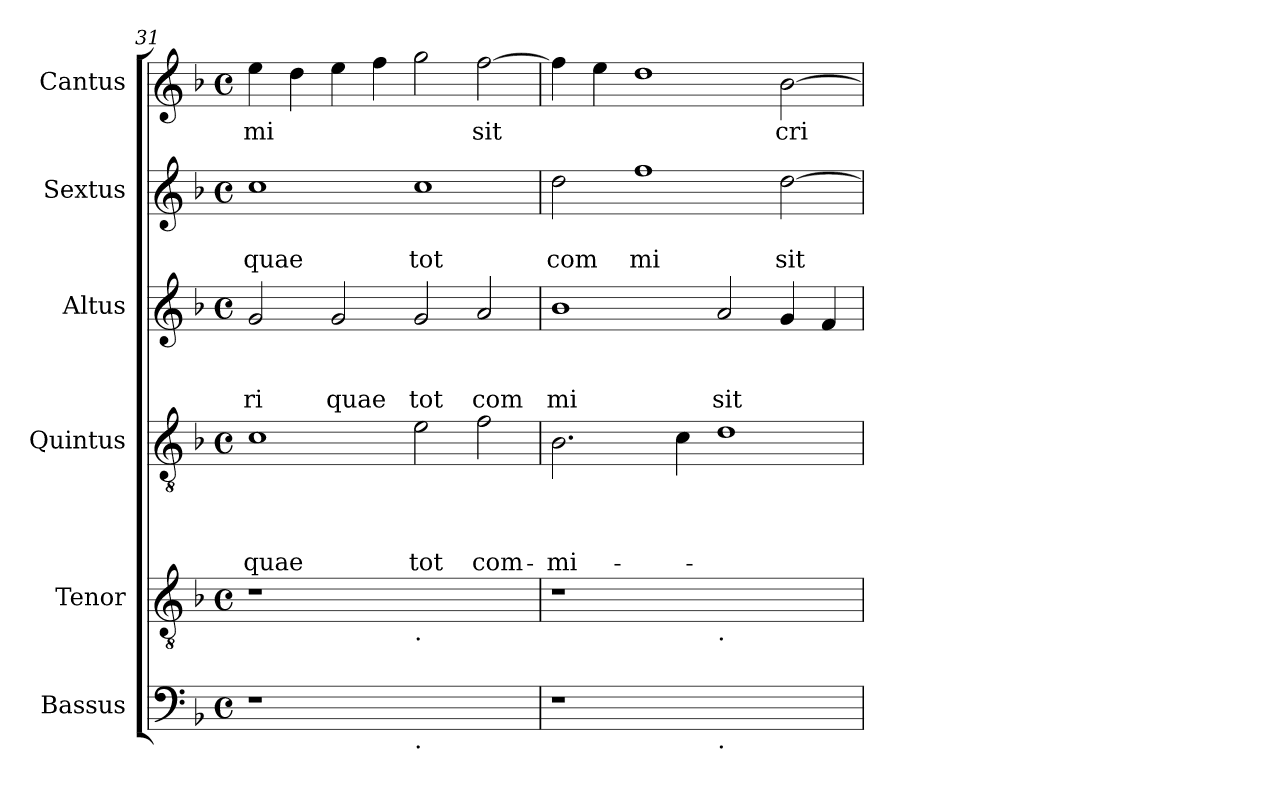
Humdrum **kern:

**kern	**kern	**kern	**text	**text	**text	**text	**kern	**text	**text	**text	**kern	**text	**text	**kern	**text
*part6	*part5	*part4	*part4	*part4	*part4	*part4	*part3	*part3	*part3	*part3	*part2	*part2	*part2	*part1	*part1
*staff6	*staff5	*staff4	*staff4	*staff4	*staff4	*staff4	*staff3	*staff3	*staff3	*staff3	*staff2	*staff2	*staff2	*staff1	*staff1
*I"Bassus	*I"Tenor	*I"Quintus	*	*	*	*	*I"Altus	*	*	*	*I"Sextus	*	*	*I"Cantus	*
*I'Bassus	*I'Tenor	*I'Quintus	*	*	*	*	*I'Altus	*	*	*	*I'Sextus	*	*	*I'Cantus	*
*clefF4	*clefGv2	*clefGv2	*	*	*	*	*clefG2	*	*	*	*clefG2	*	*	*clefG2	*
*k[b-]	*k[b-]	*k[b-]	*	*	*	*	*k[b-]	*	*	*	*k[b-]	*	*	*k[b-]	*
*F:	*F:	*F:	*	*	*	*	*F:	*	*	*	*F:	*	*	*F:	*
*M4/4	*M4/4	*M4/4	*	*	*	*	*M4/4	*	*	*	*M4/4	*	*	*M4/4	*
*met(c)	*met(c)	*met(c)	*	*	*	*	*met(c)	*	*	*	*met(c)	*	*	*met(c)	*
=31	=31	=31	=31	=31	=31	=31	=31	=31	=31	=31	=31	=31	=31	=31	=31
!	!	!	!	!	!	!LO:LY:b	!	!	!	!LO:LY:b	!	!	!LO:LY:b	!	!LO:LY:b
1r	1r	1c	.	.	.	quae	2g/	.	.	ri	1cc	.	quae	4ee\	mi
.	.	.	.	.	.	.	.	.	.	.	.	.	.	4dd\	.
!	!	!	!	!	!	!	!	!	!	!LO:LY:b	!	!	!	!	!
.	.	.	.	.	.	.	2g/	.	.	quae	.	.	.	4ee\	.
.	.	.	.	.	.	.	.	.	.	.	.	.	.	4ff\	.
!	!LO:TX:b:t=.	!	!	!	!	!	!	!	!	!	!	!	!	!	!
!LO:TX:b:t=.	!	!	!	!	!	!	!	!	!	!	!	!	!	!	!
!	!	!	!	!	!	!LO:LY:b	!	!	!	!LO:LY:b	!	!	!LO:LY:b	!	!
1ryy	1ryy	2e\	.	.	.	tot	2g/	.	.	tot	1cc	.	tot	2gg\	.
!	!	!	!	!	!	!LO:LY:b	!	!	!	!LO:LY:b	!	!	!	!	!LO:LY:b
.	.	2f\	.	.	.	com-	2a/	.	.	com	.	.	.	[>2ff\	sit
=32!	=32!	=32!	=32!	=32!	=32!	=32!	=32!	=32!	=32!	=32!	=32!	=32!	=32!	=32!	=32!
!	!	!	!	!	!	!LO:LY:b	!	!	!	!LO:LY:b	!	!	!LO:LY:b	!	!
1r	1r	2.B-\	.	.	.	-mi-	1b-	.	.	mi	2dd\	.	com	4ff\]	.
.	.	.	.	.	.	.	.	.	.	.	.	.	.	4ee\	.
!	!	!	!	!	!	!	!	!	!	!	!	!	!LO:LY:b	!	!
.	.	.	.	.	.	.	.	.	.	.	1ff	.	mi	1dd	.
.	.	4c\	.	.	.	.	.	.	.	.	.	.	.	.	.
!	!LO:TX:b:t=.	!	!	!	!	!	!	!	!	!	!	!	!	!	!
!LO:TX:b:t=.	!	!	!	!	!	!	!	!	!	!	!	!	!	!	!
!	!	!	!	!	!	!	!	!	!	!LO:LY:b	!	!	!	!	!
1ryy	1ryy	1d	.	.	.	.	2a/	.	.	sit	.	.	.	.	.
!	!	!	!	!	!	!	!	!	!	!	!	!	!LO:LY:b	!	!LO:LY:b
.	.	.	.	.	.	.	4g/	.	.	.	[>2dd\	.	sit	[>2b-\	cri
.	.	.	.	.	.	.	4f/	.	.	.	.	.	.	.	.
=!	=!	=!	=!	=!	=!	=!	=!	=!	=!	=!	=!	=!	=!	=!	=!
*-	*-	*-	*-	*-	*-	*-	*-	*-	*-	*-	*-	*-	*-	*-	*-
